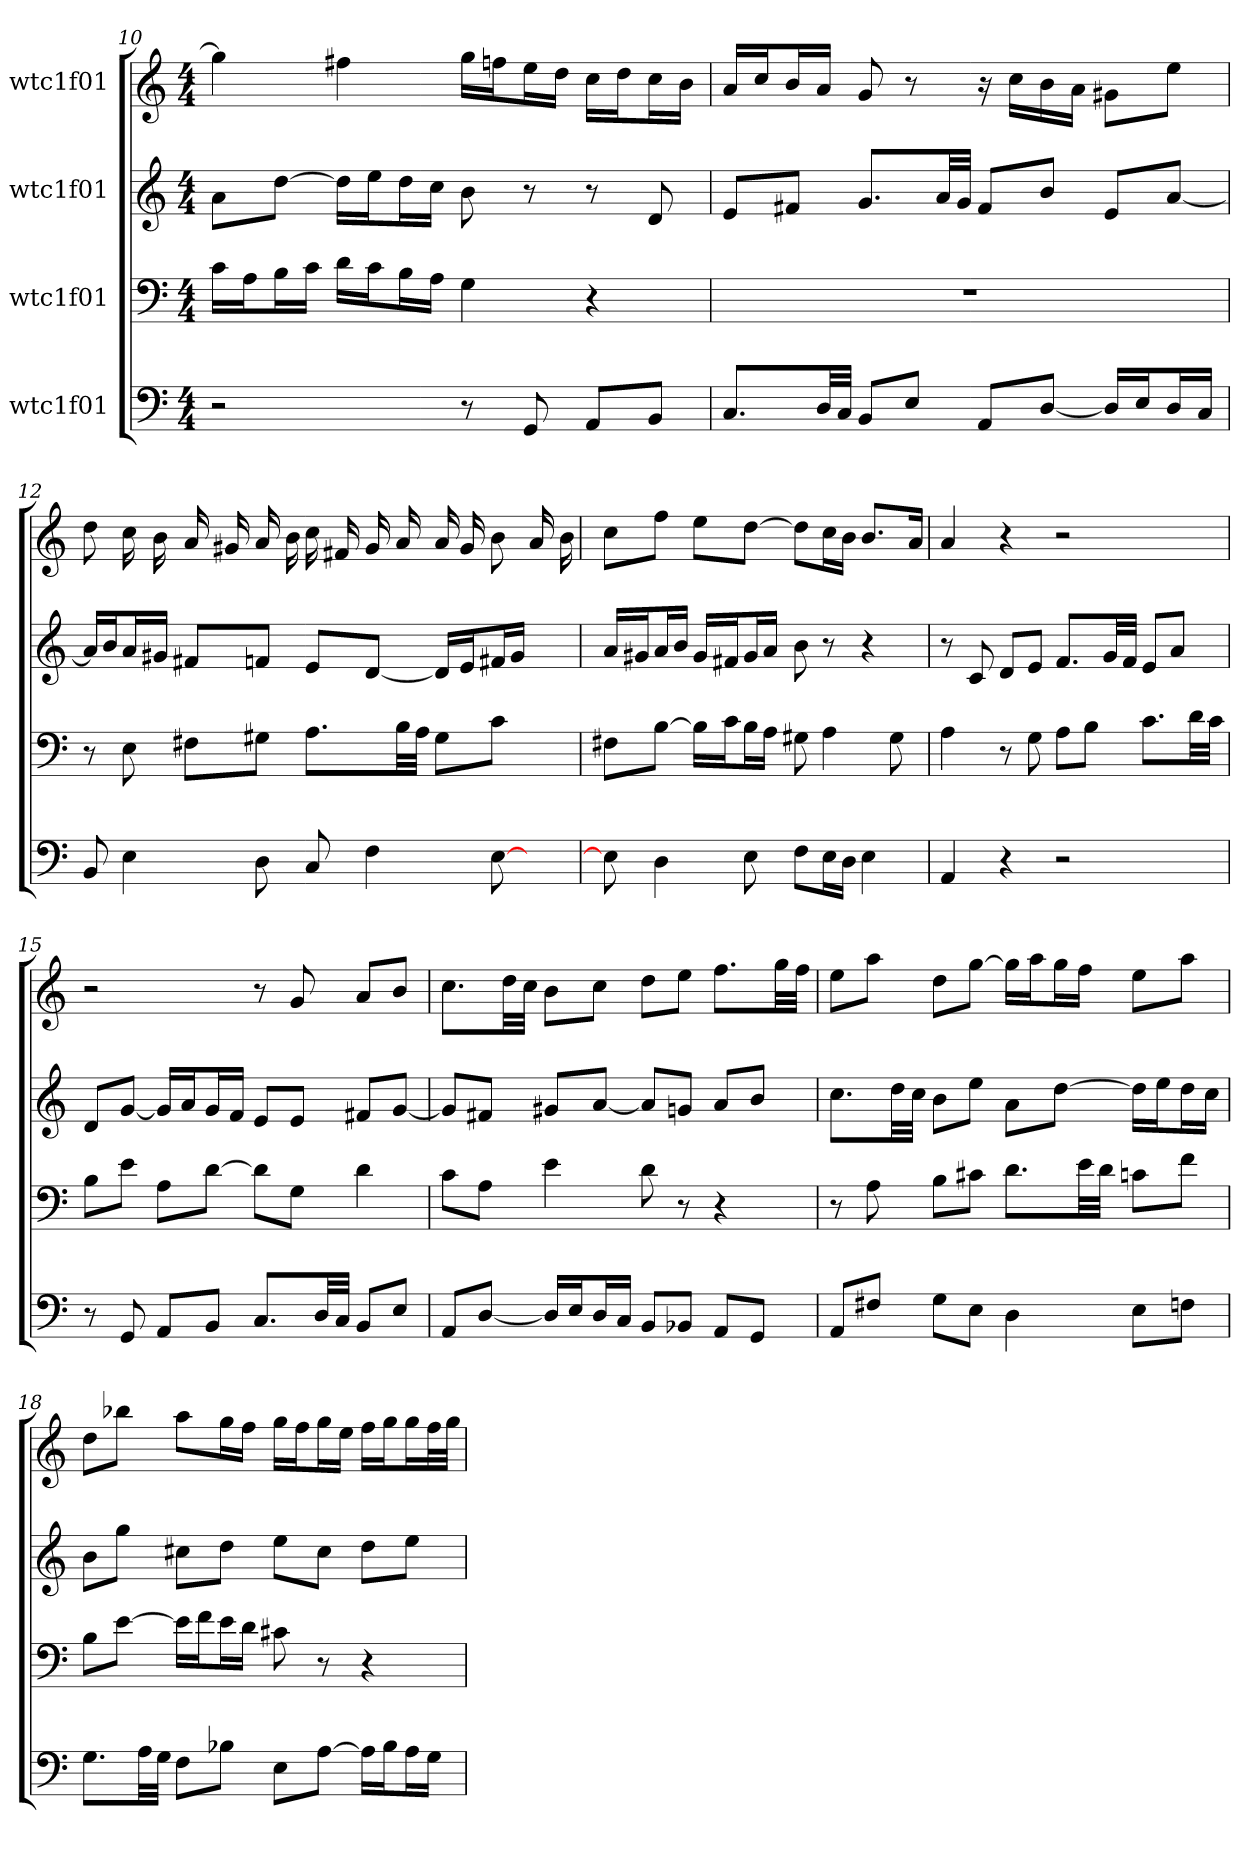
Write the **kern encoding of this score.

**kern	**kern	**kern	**kern
*part4	*part3	*part2	*part1
*staff4	*staff3	*staff2	*staff1
*I"wtc1f01	*I"wtc1f01	*I"wtc1f01	*I"wtc1f01
*clefF4	*clefF4	*clefG2	*clefG2
*k[]	*k[]	*k[]	*k[]
*C:	*C:	*C:	*C:
*M4/4	*M4/4	*M4/4	*M4/4
=10	=10	=10	=10
2r	16c\LL	8a\L	4gg]
.	16A\J	.	.
.	16B\L	[8dd\J	.
.	16c\JJ	.	.
.	16d\LL	16dd\LL]	4ff#
.	16c\J	16ee\J	.
.	16B\L	16dd\L	.
.	16A\JJ	16cc\JJ	.
8r	4G	8b	16gg\LL
.	.	.	16ff\J
8GG	.	8r	16ee\L
.	.	.	16dd\JJ
8AA/L	4r	8r	16cc\LL
.	.	.	16dd\J
8BB/J	.	8d	16cc\L
.	.	.	16b\JJ
=11	=11	=11	=11
8.C/L	1r	8e/L	16a/LL
.	.	.	16cc/J
.	.	8f#/J	16b/L
32D/LL	.	.	16a/JJ
32C/JJJ	.	.	.
8BB/L	.	8.g/L	8g
8E/J	.	.	8r
.	.	32a/LL	.
.	.	32g/JJJ	.
8AA/L	.	8f#/L	16r
.	.	.	16cc\LL
[8D/J	.	8b/J	16b\
.	.	.	16a\JJ
16D/LL]	.	8e/L	8g#\L
16E/J	.	.	.
16D/L	.	[8a/J	8ee\J
16C/JJ	.	.	.
=12	=12	=12	=12
8BB	8r	16a/LL]	8dd
.	.	16b/J	.
4E	8E	16a/L	16cc
.	.	16g#/JJ	16b
.	8F#\L	8f#/L	16a
.	.	.	16g#
8D	8G#\J	8f/J	16a
.	.	.	16b
8C	8.A\L	8e/L	16cc
.	.	.	16f#
4F	.	[8d/J	16g#
.	32B\LL	.	16a
.	32A\JJJ	.	.
.	8G#\L	16d/LL]	16a
.	.	16e/J	16g#
[8E	8c\J	16f#/L	8b
.	.	16g#/JJ	.
8ryy	8ryy	8ryy	16a
.	.	.	16b
=13	=13	=13	=13
8E]	8F#\L	16a/LL	8cc\L
.	.	16g#/J	.
4D	[8B\J	16a/L	8ff\J
.	.	16b/JJ	.
.	16B\LL]	16g#/LL	8ee\L
.	16c\J	16f#/J	.
8E	16B\L	16g#/L	[8dd\J
.	16A\JJ	16a/JJ	.
8F\L	8G#	8b	8dd\L]
16E\L	4A	8r	16cc\L
16D\JJ	.	.	16b\JJ
4E	.	4r	8.b/L
.	8G#	.	.
.	.	.	16a/Jk
=14	=14	=14	=14
4AA	4A	8r	4a
.	.	8c	.
4r	8r	8d/L	4r
.	8G	8e/J	.
2r	8A\L	8.f/L	2r
.	8B\J	.	.
.	.	32g/LL	.
.	.	32f/JJJ	.
.	8.c\L	8e/L	.
.	.	8a/J	.
.	32d\LL	.	.
.	32c\JJJ	.	.
=15	=15	=15	=15
8r	8B\L	8d/L	2r
8GG	8e\J	[8g/J	.
8AA/L	8A\L	16g/LL]	.
.	.	16a/J	.
8BB/J	[8d\J	16g/L	.
.	.	16f/JJ	.
8.C/L	8d\L]	8e/L	8r
.	8G\J	8e/J	8g
32D/LL	.	.	.
32C/JJJ	.	.	.
8BB/L	4d	8f#/L	8a/L
8E/J	.	[8g/J	8b/J
=16	=16	=16	=16
8AA/L	8c\L	8g/L]	8.cc\L
[8D/J	8A\J	8f#/J	.
.	.	.	32dd\LL
.	.	.	32cc\JJJ
16D/LL]	4e	8g#/L	8b\L
16E/J	.	.	.
16D/L	.	[8a/J	8cc\J
16C/JJ	.	.	.
8BB/L	8d	8a/L]	8dd\L
8BB-/J	8r	8g/J	8ee\J
8AA/L	4r	8a/L	8.ff\L
8GG/J	.	8b/J	.
.	.	.	32gg\LL
.	.	.	32ff\JJJ
=17	=17	=17	=17
8AA/L	8r	8.cc\L	8ee\L
8F#/J	8A	.	8aa\J
.	.	32dd\LL	.
.	.	32cc\JJJ	.
8G\L	8B\L	8b\L	8dd\L
8E\J	8c#\J	8ee\J	[8gg\J
4D	8.d\L	8a\L	16gg\LL]
.	.	.	16aa\J
.	.	[8dd\J	16gg\L
.	32e\LL	.	16ff\JJ
.	32d\JJJ	.	.
8E\L	8c\L	16dd\LL]	8ee\L
.	.	16ee\J	.
8F\J	8f\J	16dd\L	8aa\J
.	.	16cc\JJ	.
=18	=18	=18	=18
8.G\L	8B\L	8b\L	8dd\L
.	[8e\J	8gg\J	8bb-\J
32A\LL	.	.	.
32G\JJJ	.	.	.
8F\L	16e\LL]	8cc#\L	8aa\L
.	16f\J	.	.
8B-\J	16e\L	8dd\J	16gg\L
.	16d\JJ	.	16ff\JJ
8E\L	8c#	8ee\L	16gg\LL
.	.	.	16ff\J
[8A\J	8r	8cc#\J	16gg\L
.	.	.	16ee\JJ
16A\LL]	4r	8dd\L	16ff\LL
16B-\J	.	.	16gg\J
16A\L	.	8ee\J	16gg\L
16G\JJ	.	.	32ff\L
.	.	.	32gg\JJJ
=	=	=	=
*-	*-	*-	*-
